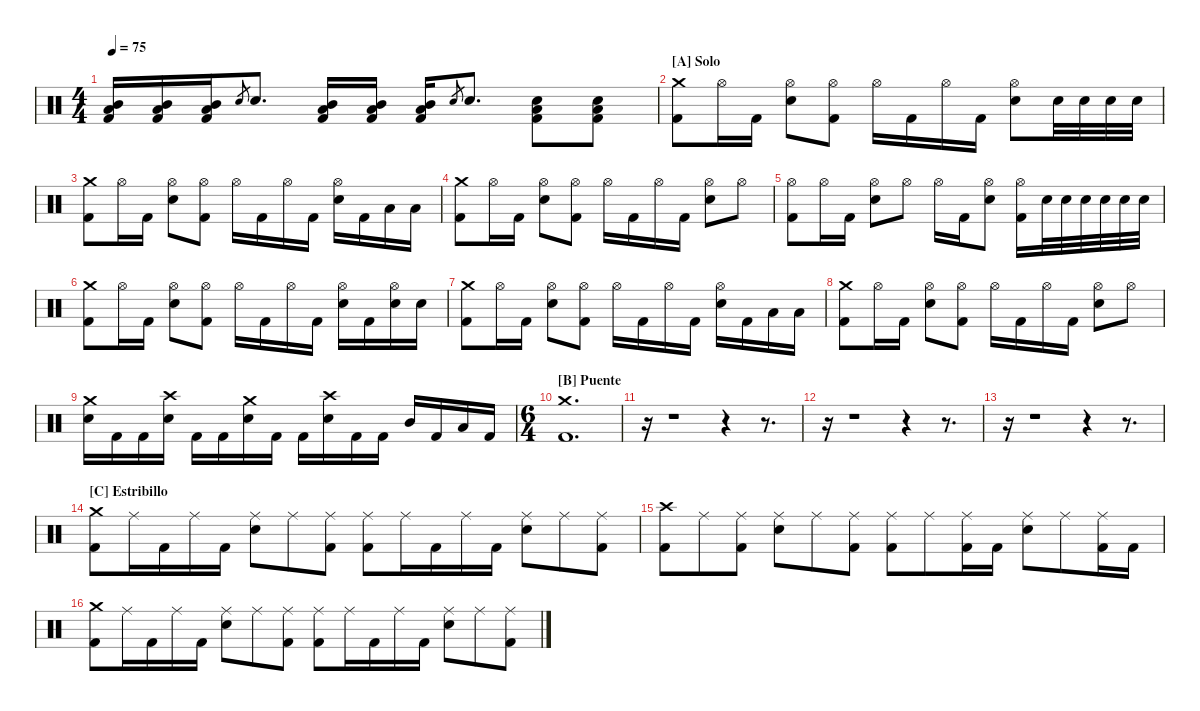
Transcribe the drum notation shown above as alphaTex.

\defaultSystemsLayout 4
\hideDynamics
\bracketExtendMode nobrackets
\singleTrackTrackNamePolicy hidden
\multiTrackTrackNamePolicy hidden
\otherSystemsTrackNameOrientation horizontal
\track ("Drums" "Drums") {instrument percussion}
\staff {score}
\articulation defaults
\ts (4 4)
\tempo 75
\clef neutral
\ks c
("Mid Tom (hit)" "Low Tom (hit)" "Kick (hit) 2").16{dy f} ("Mid Tom (hit)" "Low Tom (hit)" "Kick (hit) 2").16 ("Mid Tom (hit)" "Low Tom (hit)" "Kick (hit) 2").16 "Snare (hit) 2".8{gr} "Snare (hit) 2".8{d} ("Mid Tom (hit)" "Low Tom (hit)" "Kick (hit) 2").16 ("Mid Tom (hit)" "Low Tom (hit)" "Kick (hit) 2").16 ("Mid Tom (hit)" "Low Tom (hit)" "Kick (hit) 2").16 "Snare (hit) 2".8{gr} "Snare (hit) 2".8{d} ("Low Tom (hit)" "Snare (hit) 2" "Kick (hit) 2").8 ("Low Tom (hit)" "Snare (hit) 2" "Kick (hit) 2").8 |
\section ("A" "Solo")
("Crash medium (hit)" "Kick (hit) 2").8 "Hi-Hat (open)".16 "Kick (hit) 2".16 ("Hi-Hat (open)" "Snare (hit) 2").8 ("Hi-Hat (open)" "Kick (hit) 2").8 "Hi-Hat (open)".16 "Kick (hit) 2".16 "Hi-Hat (open)".16 "Kick (hit) 2".16 ("Hi-Hat (open)" "Snare (hit) 2").8 "Snare (hit) 2".32 "Snare (hit) 2".32 "Snare (hit) 2".32 "Snare (hit) 2".32 |
("Crash medium (hit)" "Kick (hit) 2").8 "Hi-Hat (open)".16 "Kick (hit) 2".16 ("Hi-Hat (open)" "Snare (hit) 2").8 ("Hi-Hat (open)" "Kick (hit) 2").8 "Hi-Hat (open)".16 "Kick (hit) 2".16 "Hi-Hat (open)".16 "Kick (hit) 2".16 ("Hi-Hat (open)" "Snare (hit) 2").16 "Kick (hit) 2".16 "Low Tom (hit)".16 "Low Tom (hit)".16 |
("Crash medium (hit)" "Kick (hit) 2").8 "Hi-Hat (open)".16 "Kick (hit) 2".16 ("Hi-Hat (open)" "Snare (hit) 2").8 ("Hi-Hat (open)" "Kick (hit) 2").8 "Hi-Hat (open)".16 "Kick (hit) 2".16 "Hi-Hat (open)".16 "Kick (hit) 2".16 ("Hi-Hat (open)" "Snare (hit) 2").8 "Hi-Hat (open)".8 |
("Hi-Hat (open)" "Kick (hit) 2").8 "Hi-Hat (open)".16 "Kick (hit) 2".16 ("Hi-Hat (open)" "Snare (hit) 2").8 "Hi-Hat (open)".8 "Hi-Hat (open)".16 "Kick (hit) 2".16 ("Hi-Hat (open)" "Snare (hit) 2").8 ("Hi-Hat (open)" "Kick (hit) 2").16 "Snare (hit) 2".32 "Snare (hit) 2".32 "Snare (hit) 2".32 "Snare (hit) 2".32 "Snare (hit) 2".32 "Snare (hit) 2".32 |
("Crash medium (hit)" "Kick (hit) 2").8 "Hi-Hat (open)".16 "Kick (hit) 2".16 ("Hi-Hat (open)" "Snare (hit) 2").8 ("Hi-Hat (open)" "Kick (hit) 2").8 "Hi-Hat (open)".16 "Kick (hit) 2".16 "Hi-Hat (open)".16 "Kick (hit) 2".16 ("Hi-Hat (open)" "Snare (hit) 2").16 "Kick (hit) 2".16 ("Hi-Hat (open)" "Snare (hit) 2").16 "Snare (hit) 2".16 |
("Crash medium (hit)" "Kick (hit) 2").8 "Hi-Hat (open)".16 "Kick (hit) 2".16 ("Hi-Hat (open)" "Snare (hit) 2").8 ("Hi-Hat (open)" "Kick (hit) 2").8 "Hi-Hat (open)".16 "Kick (hit) 2".16 "Hi-Hat (open)".16 "Kick (hit) 2".16 ("Hi-Hat (open)" "Snare (hit) 2").16 "Kick (hit) 2".16 "Low Tom (hit)".16 "Low Tom (hit)".16 |
("Crash medium (hit)" "Kick (hit) 2").8 "Hi-Hat (open)".16 "Kick (hit) 2".16 ("Hi-Hat (open)" "Snare (hit) 2").8 ("Hi-Hat (open)" "Kick (hit) 2").8 "Hi-Hat (open)".16 "Kick (hit) 2".16 "Hi-Hat (open)".16 "Kick (hit) 2".16 ("Hi-Hat (open)" "Snare (hit) 2").8 "Hi-Hat (open)".8 |
("Crash medium (hit)" "Snare (hit) 2").16 "Kick (hit) 2".16 "Kick (hit) 2".16 ("Crash high (hit)" "Snare (hit) 2").16 "Kick (hit) 2".16 "Kick (hit) 2".16 ("Crash medium (hit)" "Snare (hit) 2").16 "Kick (hit) 2".16 "Kick (hit) 2".16 ("Crash high (hit)" "Snare (hit) 2").16 "Kick (hit) 2".16 "Kick (hit) 2".16 "Mid Tom (hit)".16 "Kick (hit) 2".16 "Low Tom (hit)".16 "Kick (hit) 2".16 |
\ts (6 4)
\beaming (8 3 3 3 3)
\section ("B" "Puente")
("Crash medium (hit)" "Kick (hit) 2").1{d} |
r.16 r.1 r.4 r.8{d} |
r.16 r.1 r.4 r.8{d} |
r.16 r.1 r.4 r.8{d} |
\section ("C" "Estribillo")
("Crash medium (hit)" "Kick (hit) 2").8 "Ride (middle)".16 "Kick (hit) 2".16 "Ride (middle)".16 "Kick (hit) 2".16 ("Ride (middle)" "Snare (hit) 2").8 "Ride (middle)".8 ("Ride (middle)" "Kick (hit) 2").8 ("Ride (middle)" "Kick (hit) 2").8 "Ride (middle)".16 "Kick (hit) 2".16 "Ride (middle)".16 "Kick (hit) 2".16 ("Ride (middle)" "Snare (hit) 2").8 "Ride (middle)".8 ("Ride (middle)" "Kick (hit) 2").8 |
("Crash high (hit)" "Kick (hit) 2").8 "Ride (middle)".8 ("Ride (middle)" "Kick (hit) 2").8 ("Ride (middle)" "Snare (hit) 2").8 "Ride (middle)".8 ("Ride (middle)" "Kick (hit) 2").8 ("Ride (middle)" "Kick (hit) 2").8 "Ride (middle)".8 ("Ride (middle)" "Kick (hit) 2").16 "Kick (hit) 2".16 ("Ride (middle)" "Snare (hit) 2").8 "Ride (middle)".8 ("Ride (middle)" "Kick (hit) 2").16 "Kick (hit) 2".16 |
("Crash medium (hit)" "Kick (hit) 2").8 "Ride (middle)".16 "Kick (hit) 2".16 "Ride (middle)".16 "Kick (hit) 2".16 ("Ride (middle)" "Snare (hit) 2").8 "Ride (middle)".8 ("Ride (middle)" "Kick (hit) 2").8 ("Ride (middle)" "Kick (hit) 2").8 "Ride (middle)".16 "Kick (hit) 2".16 "Ride (middle)".16 "Kick (hit) 2".16 ("Ride (middle)" "Snare (hit) 2").8 "Ride (middle)".8 ("Ride (middle)" "Kick (hit) 2").8
